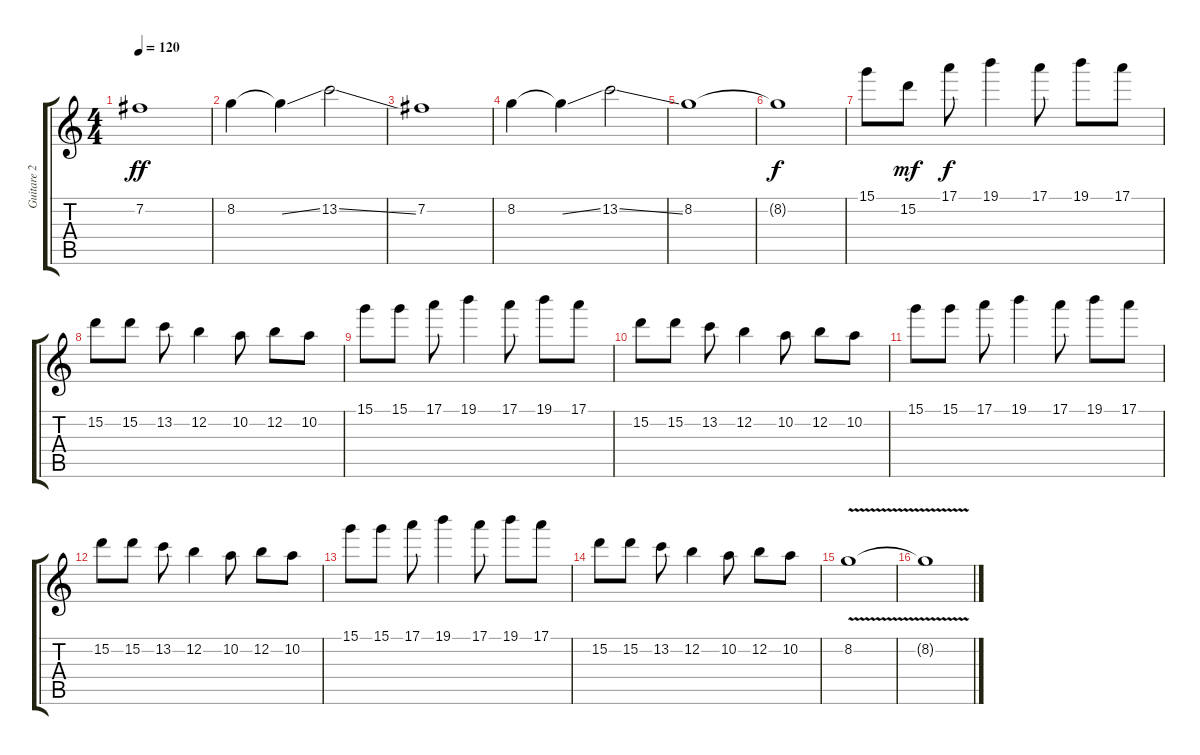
\track ("Guitare 2" "Guitare 2") {instrument overdrivenguitar}
\staff {score tabs}
\tuning (E4 B3 G3 D3 A2 E2) {hide}
\ts (4 4)
\tempo 120
\clef g2
\ks c
7.2.1{dy ff} |
8.2.4 8.2{ss t}.4 13.2{ss}.2 |
7.2.1 |
8.2.4 8.2{ss t}.4 13.2{ss}.2 |
8.2.1 |
8.2{t}.1{dy f} |
15.1.8{balance 5} 15.2.8{dy mf} 17.1.8{dy f} 19.1.4 17.1.8 19.1.8 17.1.8 |
15.2.8 15.2.8 13.2.8 12.2.4 10.2.8 12.2.8 10.2.8 |
15.1.8 15.1.8 17.1.8 19.1.4 17.1.8 19.1.8 17.1.8 |
15.2.8 15.2.8 13.2.8 12.2.4 10.2.8 12.2.8 10.2.8 |
15.1.8 15.1.8 17.1.8 19.1.4 17.1.8 19.1.8 17.1.8 |
15.2.8 15.2.8 13.2.8 12.2.4 10.2.8 12.2.8 10.2.8 |
15.1.8 15.1.8 17.1.8 19.1.4 17.1.8 19.1.8 17.1.8 |
15.2.8 15.2.8 13.2.8 12.2.4 10.2.8 12.2.8 10.2.8 |
8.2{v}.1{volume 0} |
8.2{t}.1
